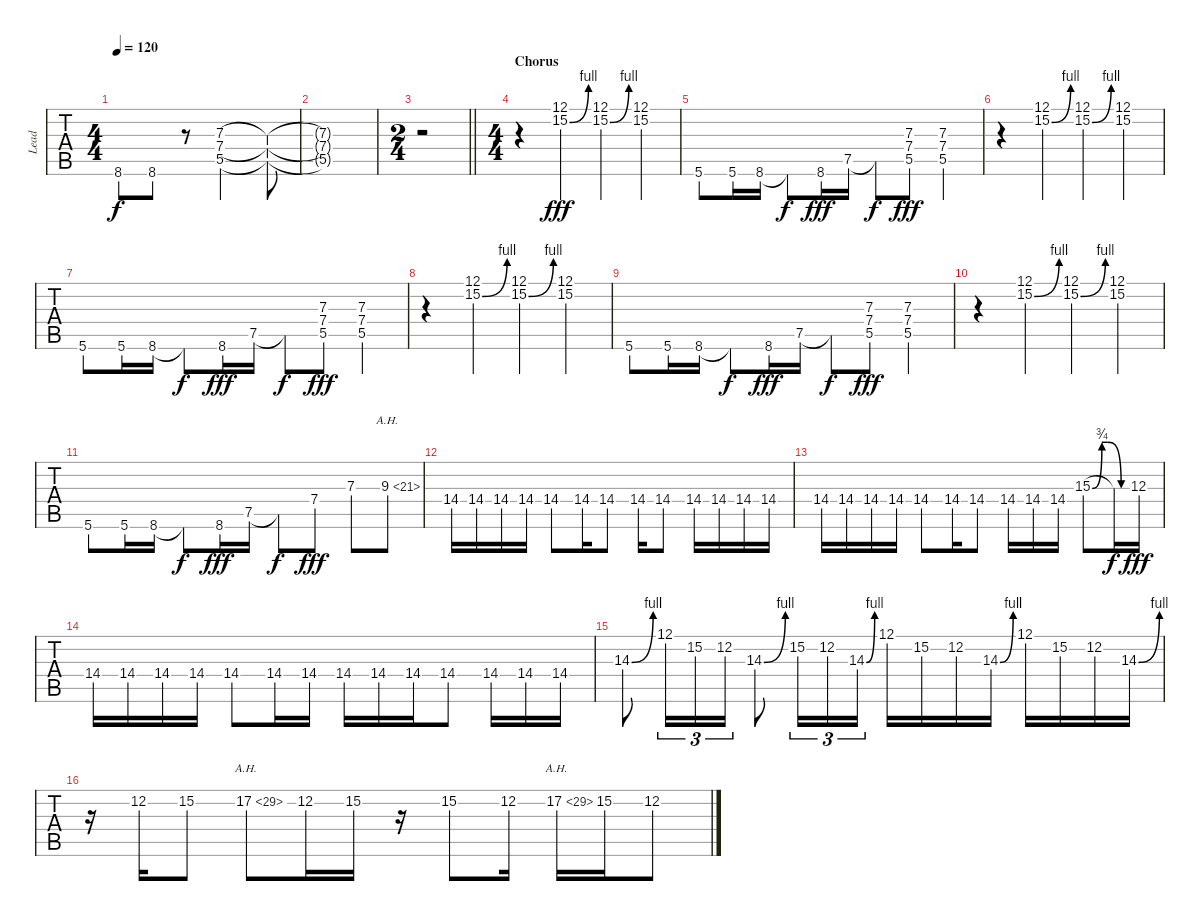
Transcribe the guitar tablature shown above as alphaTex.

\track ("Lead" "Lead") {instrument distortionguitar}
\staff {tabs}
\tuning (E4 B3 G3 D3 A2 E2) {hide}
\ts (4 4)
\tempo 120
\clef g2
\ks c
8.6.8{dy f} 8.6.8 r.8 (7.3 7.4 5.5).2 (7.3{t} 7.4{t} 5.5{t}).8 |
(7.3{t} 7.4{t} 5.5{t}).1 |
\ts (2 4)
\barLineRight lightlight
r.2 |
\ts (4 4)
\section ("" "Chorus")
r.4 (12.1 15.2{be (bend 0 0 60 4)}).4{dy fff} (12.1 15.2{be (bend 0 0 60 4)}).4 (12.1 15.2).4 |
5.6.8 5.6.16 8.6.16 8.6{t}.8{dy f} 8.6.16{dy fff} 7.5.16 7.5{t}.8{dy f} (7.3 7.4 5.5).8{dy fff} (7.3 7.4 5.5).4 |
r.4 (12.1 15.2{be (bend 0 0 60 4)}).4 (12.1 15.2{be (bend 0 0 60 4)}).4 (12.1 15.2).4 |
5.6.8 5.6.16 8.6.16 8.6{t}.8{dy f} 8.6.16{dy fff} 7.5.16 7.5{t}.8{dy f} (7.3 7.4 5.5).8{dy fff} (7.3 7.4 5.5).4 |
r.4 (12.1 15.2{be (bend 0 0 60 4)}).4 (12.1 15.2{be (bend 0 0 60 4)}).4 (12.1 15.2).4 |
5.6.8 5.6.16 8.6.16 8.6{t}.8{dy f} 8.6.16{dy fff} 7.5.16 7.5{t}.8{dy f} (7.3 7.4 5.5).8{dy fff} (7.3 7.4 5.5).4 |
r.4 (12.1 15.2{be (bend 0 0 60 4)}).4 (12.1 15.2{be (bend 0 0 60 4)}).4 (12.1 15.2).4 |
5.6.8 5.6.16 8.6.16 8.6{t}.8{dy f} 8.6.16{dy fff} 7.5.16 7.5{t}.8{dy f} 7.4.8{dy fff} 7.3.8 9.3{ah 12}.8 |
14.4.16 14.4.16 14.4.16 14.4.16 14.4.8 14.4.16 14.4.8 14.4.16 14.4.8 14.4.16 14.4.16 14.4.16 14.4.16 |
14.4.16 14.4.16 14.4.16 14.4.16 14.4.8 14.4.16 14.4.8 14.4.16 14.4.16 14.4.16 15.3{be (custom 0 0 15 3 24 3 45 0 60 0)}.8 15.3{t}.16{dy f} 12.3.16{dy fff} |
14.4.16 14.4.16 14.4.16 14.4.16 14.4.8 14.4.16 14.4.16 14.4.16 14.4.16 14.4.16 14.4.8 14.4.16 14.4.16 14.4.16 |
14.3{be (bend 0 0 60 4)}.8 12.1.16{tu (3 2)} 15.2.16{tu (3 2)} 12.2.16{tu (3 2)} 14.3{be (bend 0 0 60 4)}.8 15.2.16{tu (3 2)} 12.2.16{tu (3 2)} 14.3{be (bend 0 0 60 4)}.16{tu (3 2)} 12.1.16 15.2.16 12.2.16 14.3{be (bend 0 0 60 4)}.16 12.1.16 15.2.16 12.2.16 14.3{be (bend 0 0 60 4)}.16 |
r.16 12.2.16 15.2.8 17.2{ah 12}.8 12.2.16 15.2.16 r.16 15.2.8 12.2.16 17.2{ah 12}.16 15.2.16 12.2.8
